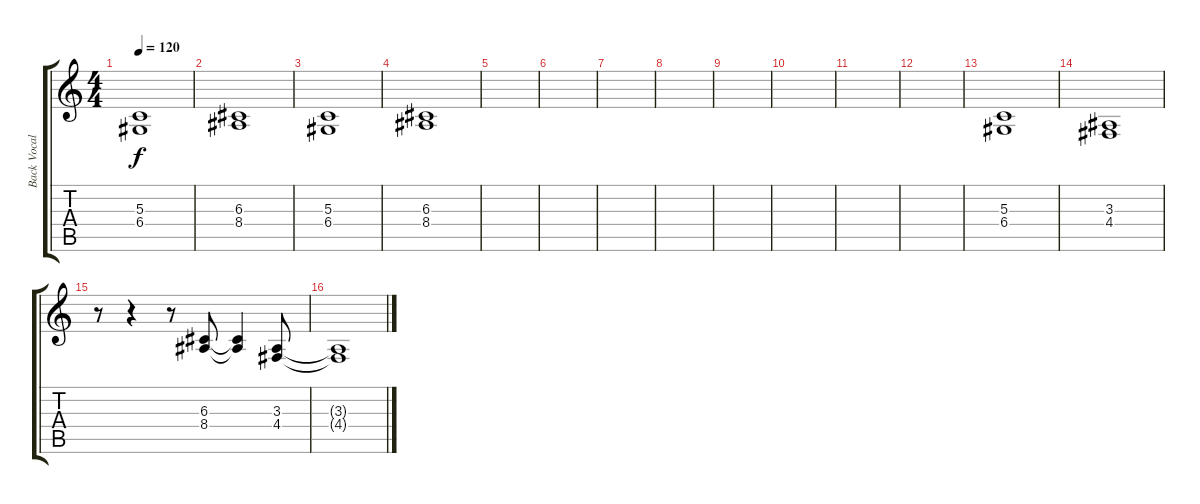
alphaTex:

\track ("Back Vocals" "Back Vocal") {instrument lead2sawtooth}
\staff {score tabs}
\tuning (E4 B3 G3 D3 A2 E2) {hide}
\ts (4 4)
\tempo 120
\clef g2
\ks c
(5.3 6.4).1{dy f} |
(6.3 8.4).1 |
(5.3 6.4).1 |
(6.3 8.4).1 |
|
|
|
|
|
|
|
|
(5.3 6.4).1 |
(3.3 4.4).1 |
r.8 r.4 r.8 (6.3 8.4).8 (6.3{t} 8.4{t}).4 (3.3 4.4).8 |
(3.3{t} 4.4{t}).1
